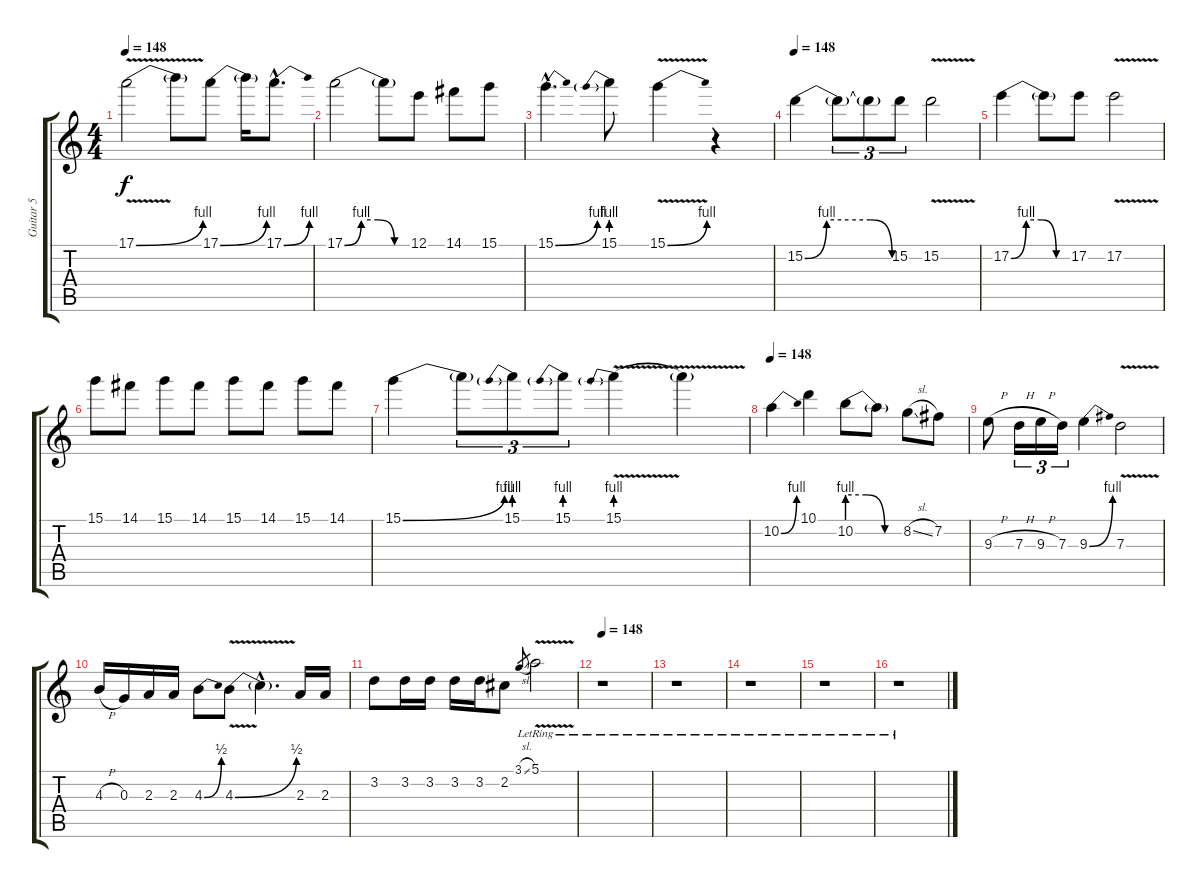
\track ("Guitar 5" "Guitar 5") {instrument distortionguitar}
\staff {score tabs}
\tuning (E4 B3 G3 D3 A2 E2) {hide}
\ts (4 4)
\tempo 148
\clef g2
\ks c
17.1{be (bend 0 0 60 4) v}.2{dy f} 17.1{t}.8 17.1{be (bend 0 0 60 4)}.8 17.1{t}.16 17.1{be (bend 0 0 60 4) hac}.8{d} |
17.1{be (custom 0 0 15 4 30 4 45 0 60 0)}.2 17.1{t}.8 12.1.8 14.1.8 15.1.8 |
15.1{be (bend 0 0 60 4) hac}.4{d} 15.1{be (prebend 0 4 60 4)}.8 15.1{be (bend 0 0 60 4) v}.4 r.4 |
\tempo 148
15.2{be (custom 0 0 15 4 30 4 45 4 60 0)}.4 15.2{t}.8{tu (3 2)} 15.2{t}.8{tu (3 2)} 15.2.8{tu (3 2)} 15.2{v}.2 |
17.2{be (custom 0 0 15 4 30 4 45 0 60 0)}.4 17.2{t}.8 17.2.8 17.2{v}.2 |
15.1.8 14.1.8 15.1.8 14.1.8 15.1.8 14.1.8 15.1.8 14.1.8 |
15.1{be (bend 0 0 60 4)}.4 15.1{t}.8{tu (3 2)} 15.1{be (prebend 0 4 60 4)}.8{tu (3 2)} 15.1{be (prebend 0 4 60 4)}.8{tu (3 2)} 15.1{be (prebend 0 4 60 4) v}.4 15.1{t}.4 |
\tempo 148
10.2{be (bend 0 0 60 4)}.4 10.1.4 10.2{be (custom 0 4 20 4 40 0 60 0)}.8 10.2{t}.8 8.2{sl}.8 7.2.8 |
9.3{h}.8 7.3{h}.16{tu (3 2)} 9.3{h}.16{tu (3 2)} 7.3.16{tu (3 2)} 9.3{be (bend 0 0 60 4)}.4 7.3{v}.2 |
4.3{h}.16 0.3.16 2.3.16 2.3.16 4.3{be (bend 0 0 60 2)}.8 4.3{be (bend 0 0 60 2) v}.8 4.3{hac t}.4{d} 2.3.16 2.3.16 |
3.2.8 3.2.16 3.2.16 3.2.16 3.2.16 2.2.8 3.1{sl}.8{gr} 5.1{v lr}.2 |
\tempo 148
r.1 |
r.1{volume 8} |
r.1 |
r.1 |
r.1
